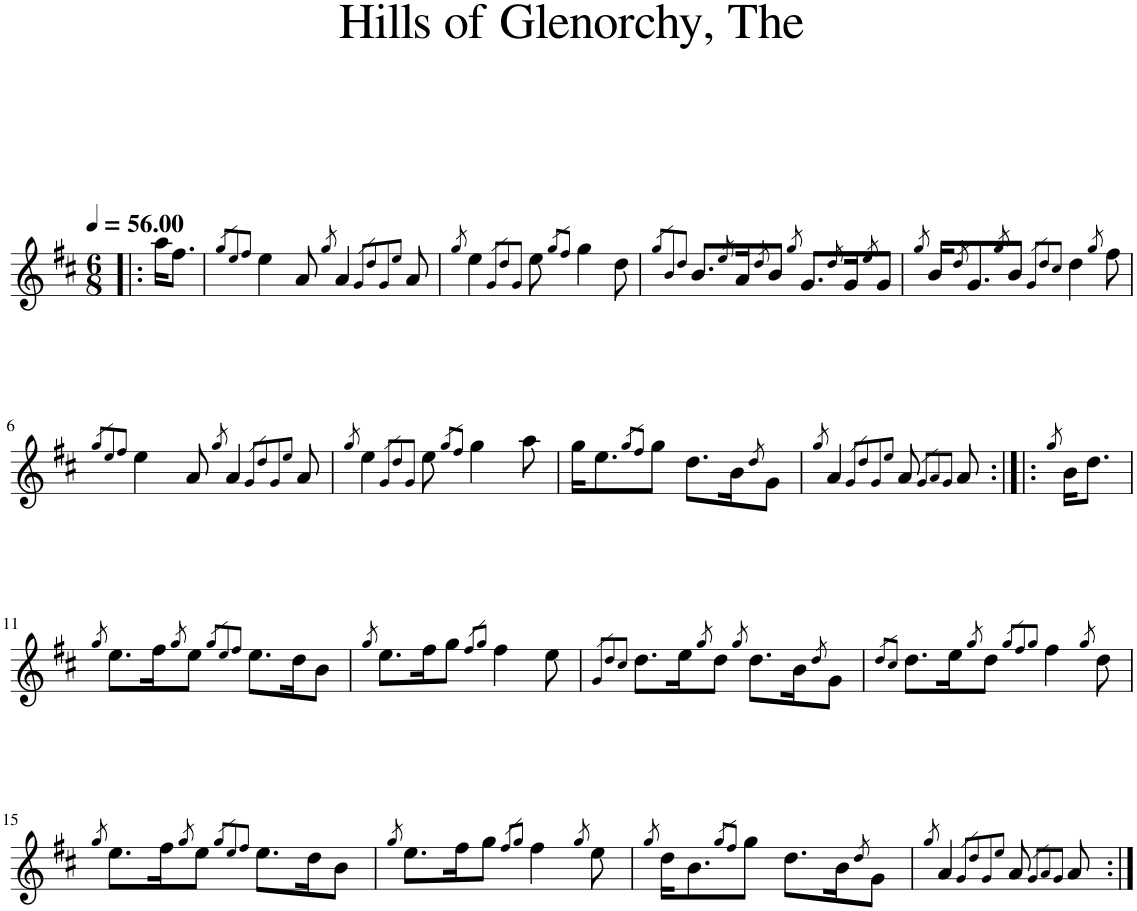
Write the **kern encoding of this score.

**kern
*part1
*staff1
*I"Bagpipe
*I'Bagp.
*clefG2
*k[f#c#]
*D:
*M6/8
*MM56
=1!|:
16aa\KL
8.ff#\J
=2
8qgg/L
8qee/
8qff#/J
4ee\
8a/
8qgg/
4a/
8qg/L
8qdd/
8qg/
8qee/J
8a/
=3
8qgg/
4ee\
8qg/L
8qdd/
8qg/J
8ee\
8qgg/L
8qff#/J
4gg\
8dd\
=4
8qgg/L
8qb/
8qdd/J
8.b/L
8qee/
16a/K
8qdd/
8b/J
8qgg/
8.g/L
8qdd/
16g/K
8qee/
8g/J
=5
8qgg/
16b/KL
8qdd/
8.g/
8qgg/
8b/J
8qg/L
8qdd/
8qcc#/J
4dd\
8qgg/
8ff#\
!!LO:LB:g=z
=6
8qgg/L
8qee/
8qff#/J
4ee\
8a/
8qgg/
4a/
8qg/L
8qdd/
8qg/
8qee/J
8a/
=7
8qgg/
4ee\
8qg/L
8qdd/
8qg/J
8ee\
8qgg/L
8qff#/J
4gg\
8aa\
=8
16gg\KL
8.ee\
8qgg/L
8qff#/J
8gg\J
8.dd\L
16b\K
8qdd/
8g\J
=9
8qgg/
4a/
8qg/L
8qdd/
8qg/
8qee/J
8a/
8qg/L
8qa/
8qg/J
8a/
=10:|!|:
8qgg/
16b\KL
8.dd\J
!!LO:LB:g=z
=11
8qgg/
8.ee\L
16ff#\K
8qgg/
8ee\J
8qgg/L
8qee/
8qff#/J
8.ee\L
16dd\K
8b\J
=12
8qgg/
8.ee\L
16ff#\K
8gg\J
8qff#/L
8qgg/J
4ff#\
8ee\
=13
8qg/L
8qdd/
8qcc#/J
8.dd\L
16ee\K
8qgg/
8dd\J
8qgg/
8.dd\L
16b\K
8qdd/
8g\J
=14
8qdd/L
8qcc#/J
8.dd\L
16ee\K
8qgg/
8dd\J
8qgg/L
8qff#/
8qgg/J
4ff#\
8qgg/
8dd\
!!LO:LB:g=z
=15
8qgg/
8.ee\L
16ff#\K
8qgg/
8ee\J
8qgg/L
8qee/
8qff#/J
8.ee\L
16dd\K
8b\J
=16
8qgg/
8.ee\L
16ff#\K
8gg\J
8qff#/L
8qgg/J
4ff#\
8qgg/
8ee\
=17
8qgg/
16dd\KL
8.b\
8qgg/L
8qff#/J
8gg\J
8.dd\L
16b\K
8qdd/
8g\J
=18
8qgg/
4a/
8qg/L
8qdd/
8qg/
8qee/J
8a/
8qg/L
8qa/
8qg/J
8a/
=:|!
*-
